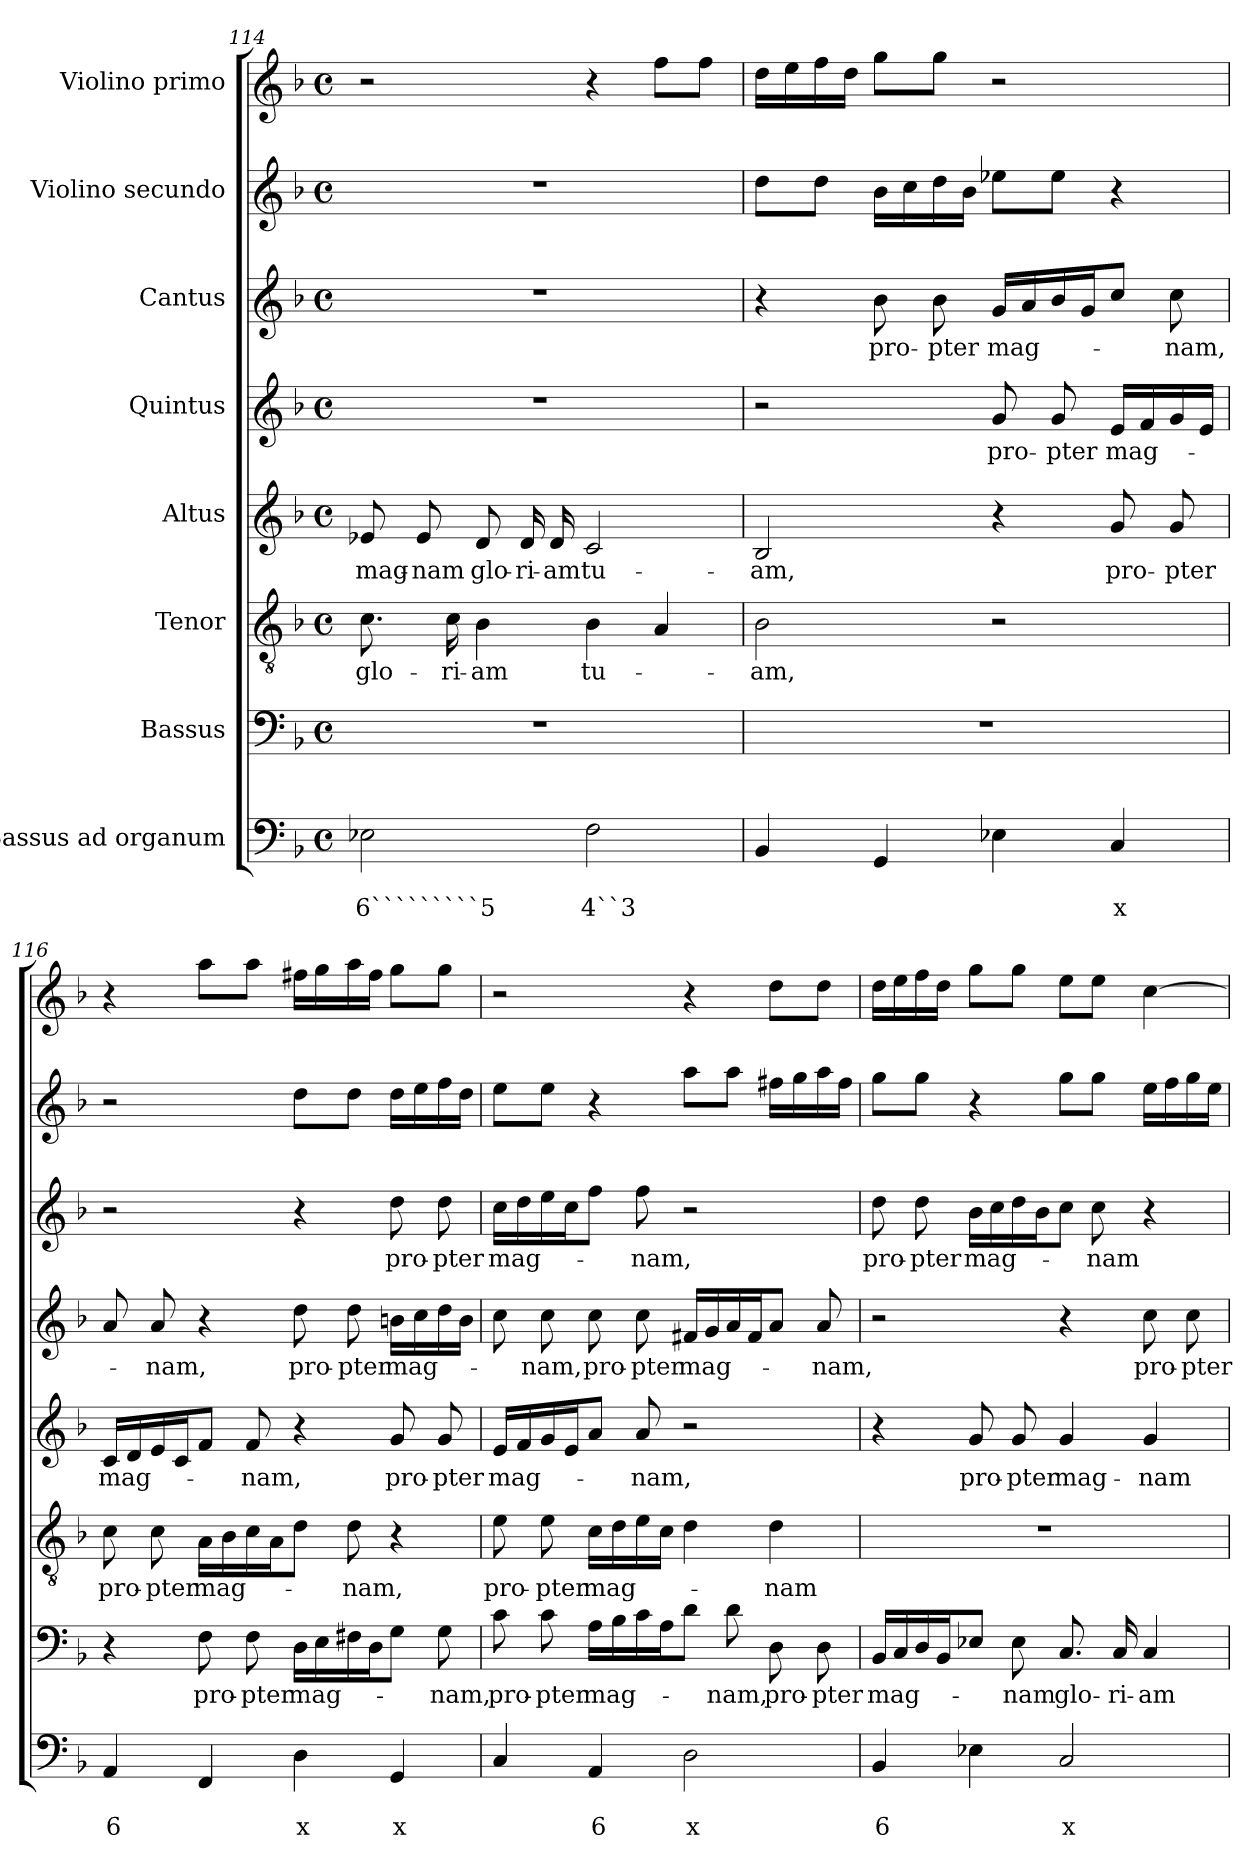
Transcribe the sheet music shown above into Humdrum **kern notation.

**kern	**text	**text	**kern	**text	**kern	**text	**kern	**text	**kern	**text	**kern	**text	**kern	**kern
*part8	*part8	*part8	*part7	*part7	*part6	*part6	*part5	*part5	*part4	*part4	*part3	*part3	*part2	*part1
*staff8	*staff8	*staff8	*staff7	*staff7	*staff6	*staff6	*staff5	*staff5	*staff4	*staff4	*staff3	*staff3	*staff2	*staff1
*I"Bassus ad  organum	*	*	*I"Bassus	*	*I"Tenor	*	*I"Altus	*	*I"Quintus	*	*I"Cantus	*	*I"Violino secundo	*I"Violino primo
*clefF4	*	*	*clefF4	*	*clefGv2	*	*clefG2	*	*clefG2	*	*clefG2	*	*clefG2	*clefG2
*k[b-]	*	*	*k[b-]	*	*k[b-]	*	*k[b-]	*	*k[b-]	*	*k[b-]	*	*k[b-]	*k[b-]
*F:	*	*	*F:	*	*F:	*	*F:	*	*F:	*	*F:	*	*F:	*F:
*M4/4	*	*	*M4/4	*	*M4/4	*	*M4/4	*	*M4/4	*	*M4/4	*	*M4/4	*M4/4
*met(c)	*	*	*met(c)	*	*met(c)	*	*met(c)	*	*met(c)	*	*met(c)	*	*met(c)	*met(c)
=114	=114	=114	=114	=114	=114	=114	=114	=114	=114	=114	=114	=114	=114	=114
!	!	!LO:LY:b	!	!	!	!LO:LY:b	!	!LO:LY:b	!	!	!	!	!	!
2E-X\	.	6`````````5	1r	.	8.c\	glo-	8e-X/	mag-	1r	.	1r	.	1r	2r
!	!	!	!	!	!	!	!	!LO:LY:b	!	!	!	!	!	!
.	.	.	.	.	.	.	8e-/	-nam	.	.	.	.	.	.
!	!	!	!	!	!	!LO:LY:b	!	!	!	!	!	!	!	!
.	.	.	.	.	16c\	-ri-	.	.	.	.	.	.	.	.
!	!	!	!	!	!	!LO:LY:b	!	!LO:LY:b	!	!	!	!	!	!
.	.	.	.	.	4B-\	-am	8d/	glo-	.	.	.	.	.	.
!	!	!	!	!	!	!	!	!LO:LY:b	!	!	!	!	!	!
.	.	.	.	.	.	.	16d/	-ri-	.	.	.	.	.	.
!	!	!	!	!	!	!	!	!LO:LY:b	!	!	!	!	!	!
.	.	.	.	.	.	.	16d/	-am	.	.	.	.	.	.
!	!	!LO:LY:b	!	!	!	!LO:LY:b	!	!LO:LY:b	!	!	!	!	!	!
2F\	.	4``3	.	.	4B-\	tu-	2c/	tu-	.	.	.	.	.	4r
.	.	.	.	.	4A/	.	.	.	.	.	.	.	.	8ff\L
.	.	.	.	.	.	.	.	.	.	.	.	.	.	8ff\J
=115	=115	=115	=115	=115	=115	=115	=115	=115	=115	=115	=115	=115	=115	=115
!	!	!	!	!	!	!LO:LY:b	!	!LO:LY:b	!	!	!	!	!	!
4BB-/	.	.	1r	.	2B-\	-am,	2B-/	-am,	2r	.	4r	.	8dd\L	16dd\LL
.	.	.	.	.	.	.	.	.	.	.	.	.	.	16ee\
.	.	.	.	.	.	.	.	.	.	.	.	.	8dd\J	16ff\
.	.	.	.	.	.	.	.	.	.	.	.	.	.	16dd\JJ
!	!	!	!	!	!	!	!	!	!	!	!	!LO:LY:b	!	!
4GG/	.	.	.	.	.	.	.	.	.	.	8b-\	pro-	16b-\LL	8gg\L
.	.	.	.	.	.	.	.	.	.	.	.	.	16cc\	.
!	!	!	!	!	!	!	!	!	!	!	!	!LO:LY:b	!	!
.	.	.	.	.	.	.	.	.	.	.	8b-\	-pter	16dd\	8gg\J
.	.	.	.	.	.	.	.	.	.	.	.	.	16b-\JJ	.
!	!	!	!	!	!	!	!	!	!	!LO:LY:b	!	!LO:LY:b	!	!
4E-X\	.	.	.	.	2r	.	4r	.	8g/	pro-	16g/LL	mag-	8ee-X\L	2r
.	.	.	.	.	.	.	.	.	.	.	16a/	.	.	.
!	!	!	!	!	!	!	!	!	!	!LO:LY:b	!	!	!	!
.	.	.	.	.	.	.	.	.	8g/	-pter	16b-/	.	8ee-\J	.
.	.	.	.	.	.	.	.	.	.	.	16g/J	.	.	.
!	!	!LO:LY:b	!	!	!	!	!	!LO:LY:b	!	!LO:LY:b	!	!	!	!
4C/	.	x	.	.	.	.	8g/	pro-	16e/LL	mag-	8cc/J	.	4r	.
.	.	.	.	.	.	.	.	.	16f/	.	.	.	.	.
!	!	!	!	!	!	!	!	!LO:LY:b	!	!	!	!LO:LY:b	!	!
.	.	.	.	.	.	.	8g/	-pter	16g/	.	8cc\	-nam,	.	.
.	.	.	.	.	.	.	.	.	16e/JJ	.	.	.	.	.
=116	=116	=116	=116	=116	=116	=116	=116	=116	=116	=116	=116	=116	=116	=116
!	!	!LO:LY:b	!	!	!	!LO:LY:b	!	!LO:LY:b	!	!	!	!	!	!
4AA/	.	6	4r	.	8c\	pro-	16c/LL	mag-	8a/	.	2r	.	2r	4r
.	.	.	.	.	.	.	16d/	.	.	.	.	.	.	.
!	!	!	!	!	!	!LO:LY:b	!	!	!	!LO:LY:b	!	!	!	!
.	.	.	.	.	8c\	-pter	16e/	.	8a/	-nam,	.	.	.	.
.	.	.	.	.	.	.	16c/J	.	.	.	.	.	.	.
!	!	!	!	!LO:LY:b	!	!LO:LY:b	!	!	!	!	!	!	!	!
4FF/	.	.	8F\	pro-	16A\LL	mag-	8f/J	.	4r	.	.	.	.	8aa\L
.	.	.	.	.	16B-\	.	.	.	.	.	.	.	.	.
!	!	!	!	!LO:LY:b	!	!	!	!LO:LY:b	!	!	!	!	!	!
.	.	.	8F\	-pter	16c\	.	8f/	-nam,	.	.	.	.	.	8aa\J
.	.	.	.	.	16A\J	.	.	.	.	.	.	.	.	.
!	!	!LO:LY:b	!	!LO:LY:b	!	!	!	!	!	!LO:LY:b	!	!	!	!
4D\	.	x	16D\LL	mag-	8d\J	.	4r	.	8dd\	pro-	4r	.	8dd\L	16ff#X\LL
.	.	.	16E\	.	.	.	.	.	.	.	.	.	.	16gg\
!	!	!	!	!	!	!LO:LY:b	!	!	!	!LO:LY:b	!	!	!	!
.	.	.	16F#X\	.	8d\	-nam,	.	.	8dd\	-pter	.	.	8dd\J	16aa\
.	.	.	16D\J	.	.	.	.	.	.	.	.	.	.	16ff#\JJ
!	!	!LO:LY:b	!	!	!	!	!	!LO:LY:b	!	!LO:LY:b	!	!LO:LY:b	!	!
4GG/	.	x	8G\J	.	4r	.	8g/	pro-	16bn\LL	mag-	8dd\	pro-	16dd\LL	8gg\L
.	.	.	.	.	.	.	.	.	16cc\	.	.	.	16ee\	.
!	!	!	!	!LO:LY:b	!	!	!	!LO:LY:b	!	!	!	!LO:LY:b	!	!
.	.	.	8G\	-nam,	.	.	8g/	-pter	16dd\	.	8dd\	-pter	16ff\	8gg\J
.	.	.	.	.	.	.	.	.	16b\JJ	.	.	.	16dd\JJ	.
!!LO:PB:g=z
=117	=117	=117	=117	=117	=117	=117	=117	=117	=117	=117	=117	=117	=117	=117
!	!	!	!	!LO:LY:b	!	!LO:LY:b	!	!LO:LY:b	!	!	!	!LO:LY:b	!	!
4C/	.	.	8c\	pro-	8e\	pro-	16e/LL	mag-	8cc\	.	16cc\LL	mag-	8ee\L	2r
.	.	.	.	.	.	.	16f/	.	.	.	16dd\	.	.	.
!	!	!	!	!LO:LY:b	!	!LO:LY:b	!	!	!	!LO:LY:b	!	!	!	!
.	.	.	8c\	-pter	8e\	-pter	16g/	.	8cc\	-nam,	16ee\	.	8ee\J	.
.	.	.	.	.	.	.	16e/J	.	.	.	16cc\J	.	.	.
!	!	!LO:LY:b	!	!LO:LY:b	!	!LO:LY:b	!	!	!	!LO:LY:b	!	!	!	!
4AA/	.	6	16A\LL	mag-	16c\LL	mag-	8a/J	.	8cc\	pro-	8ff\J	.	4r	.
.	.	.	16B-\	.	16d\	.	.	.	.	.	.	.	.	.
!	!	!	!	!	!	!	!	!LO:LY:b	!	!LO:LY:b	!	!LO:LY:b	!	!
.	.	.	16c\	.	16e\	.	8a/	-nam,	8cc\	-pter	8ff\	-nam,	.	.
.	.	.	16A\J	.	16c\JJ	.	.	.	.	.	.	.	.	.
!	!	!LO:LY:b	!	!	!	!	!	!	!	!LO:LY:b	!	!	!	!
2D\	.	x	8d\J	.	4d\	.	2r	.	16f#X/LL	mag-	2r	.	8aa\L	4r
.	.	.	.	.	.	.	.	.	16g/	.	.	.	.	.
!	!	!	!	!LO:LY:b	!	!	!	!	!	!	!	!	!	!
.	.	.	8d\	-nam,	.	.	.	.	16a/	.	.	.	8aa\J	.
.	.	.	.	.	.	.	.	.	16f#/J	.	.	.	.	.
!	!	!	!	!LO:LY:b	!	!LO:LY:b	!	!	!	!	!	!	!	!
.	.	.	8D\	pro-	4d\	-nam	.	.	8a/J	.	.	.	16ff#X\LL	8dd\L
.	.	.	.	.	.	.	.	.	.	.	.	.	16gg\	.
!	!	!	!	!LO:LY:b	!	!	!	!	!	!LO:LY:b	!	!	!	!
.	.	.	8D\	-pter	.	.	.	.	8a/	-nam,	.	.	16aa\	8dd\J
.	.	.	.	.	.	.	.	.	.	.	.	.	16ff#\JJ	.
=118	=118	=118	=118	=118	=118	=118	=118	=118	=118	=118	=118	=118	=118	=118
!	!	!LO:LY:b	!	!LO:LY:b	!	!	!	!	!	!	!	!LO:LY:b	!	!
4BB-/	.	6	16BB-/LL	mag-	1r	.	4r	.	2r	.	8dd\	pro-	8gg\L	16dd\LL
.	.	.	16C/	.	.	.	.	.	.	.	.	.	.	16ee\
!	!	!	!	!	!	!	!	!	!	!	!	!LO:LY:b	!	!
.	.	.	16D/	.	.	.	.	.	.	.	8dd\	-pter	8gg\J	16ff\
.	.	.	16BB-/J	.	.	.	.	.	.	.	.	.	.	16dd\JJ
!	!	!	!	!	!	!	!	!LO:LY:b	!	!	!	!LO:LY:b	!	!
4E-X\	.	.	8E-X/J	.	.	.	8g/	pro-	.	.	16b-\LL	mag-	4r	8gg\L
.	.	.	.	.	.	.	.	.	.	.	16cc\	.	.	.
!	!	!	!	!LO:LY:b	!	!	!	!LO:LY:b	!	!	!	!	!	!
.	.	.	8E-\	-nam	.	.	8g/	-pter	.	.	16dd\	.	.	8gg\J
.	.	.	.	.	.	.	.	.	.	.	16b-\J	.	.	.
!	!	!LO:LY:b	!	!LO:LY:b	!	!	!	!LO:LY:b	!	!	!	!	!	!
2C/	.	x	8.C/	glo-	.	.	4g/	mag-	4r	.	8cc\J	.	8gg\L	8ee\L
!	!	!	!	!	!	!	!	!	!	!	!	!LO:LY:b	!	!
.	.	.	.	.	.	.	.	.	.	.	8cc\	-nam	8gg\J	8ee\J
!	!	!	!	!LO:LY:b	!	!	!	!	!	!	!	!	!	!
.	.	.	16C/	-ri-	.	.	.	.	.	.	.	.	.	.
!	!	!	!	!LO:LY:b	!	!	!	!LO:LY:b	!	!LO:LY:b	!	!	!	!
.	.	.	4C/	-am	.	.	4g/	-nam	8cc\	pro-	4r	.	16ee\LL	[4cc\
.	.	.	.	.	.	.	.	.	.	.	.	.	16ff\	.
!	!	!	!	!	!	!	!	!	!	!LO:LY:b	!	!	!	!
.	.	.	.	.	.	.	.	.	8cc\	-pter	.	.	16gg\	.
.	.	.	.	.	.	.	.	.	.	.	.	.	16ee\JJ	.
=	=	=	=	=	=	=	=	=	=	=	=	=	=	=
*-	*-	*-	*-	*-	*-	*-	*-	*-	*-	*-	*-	*-	*-	*-
